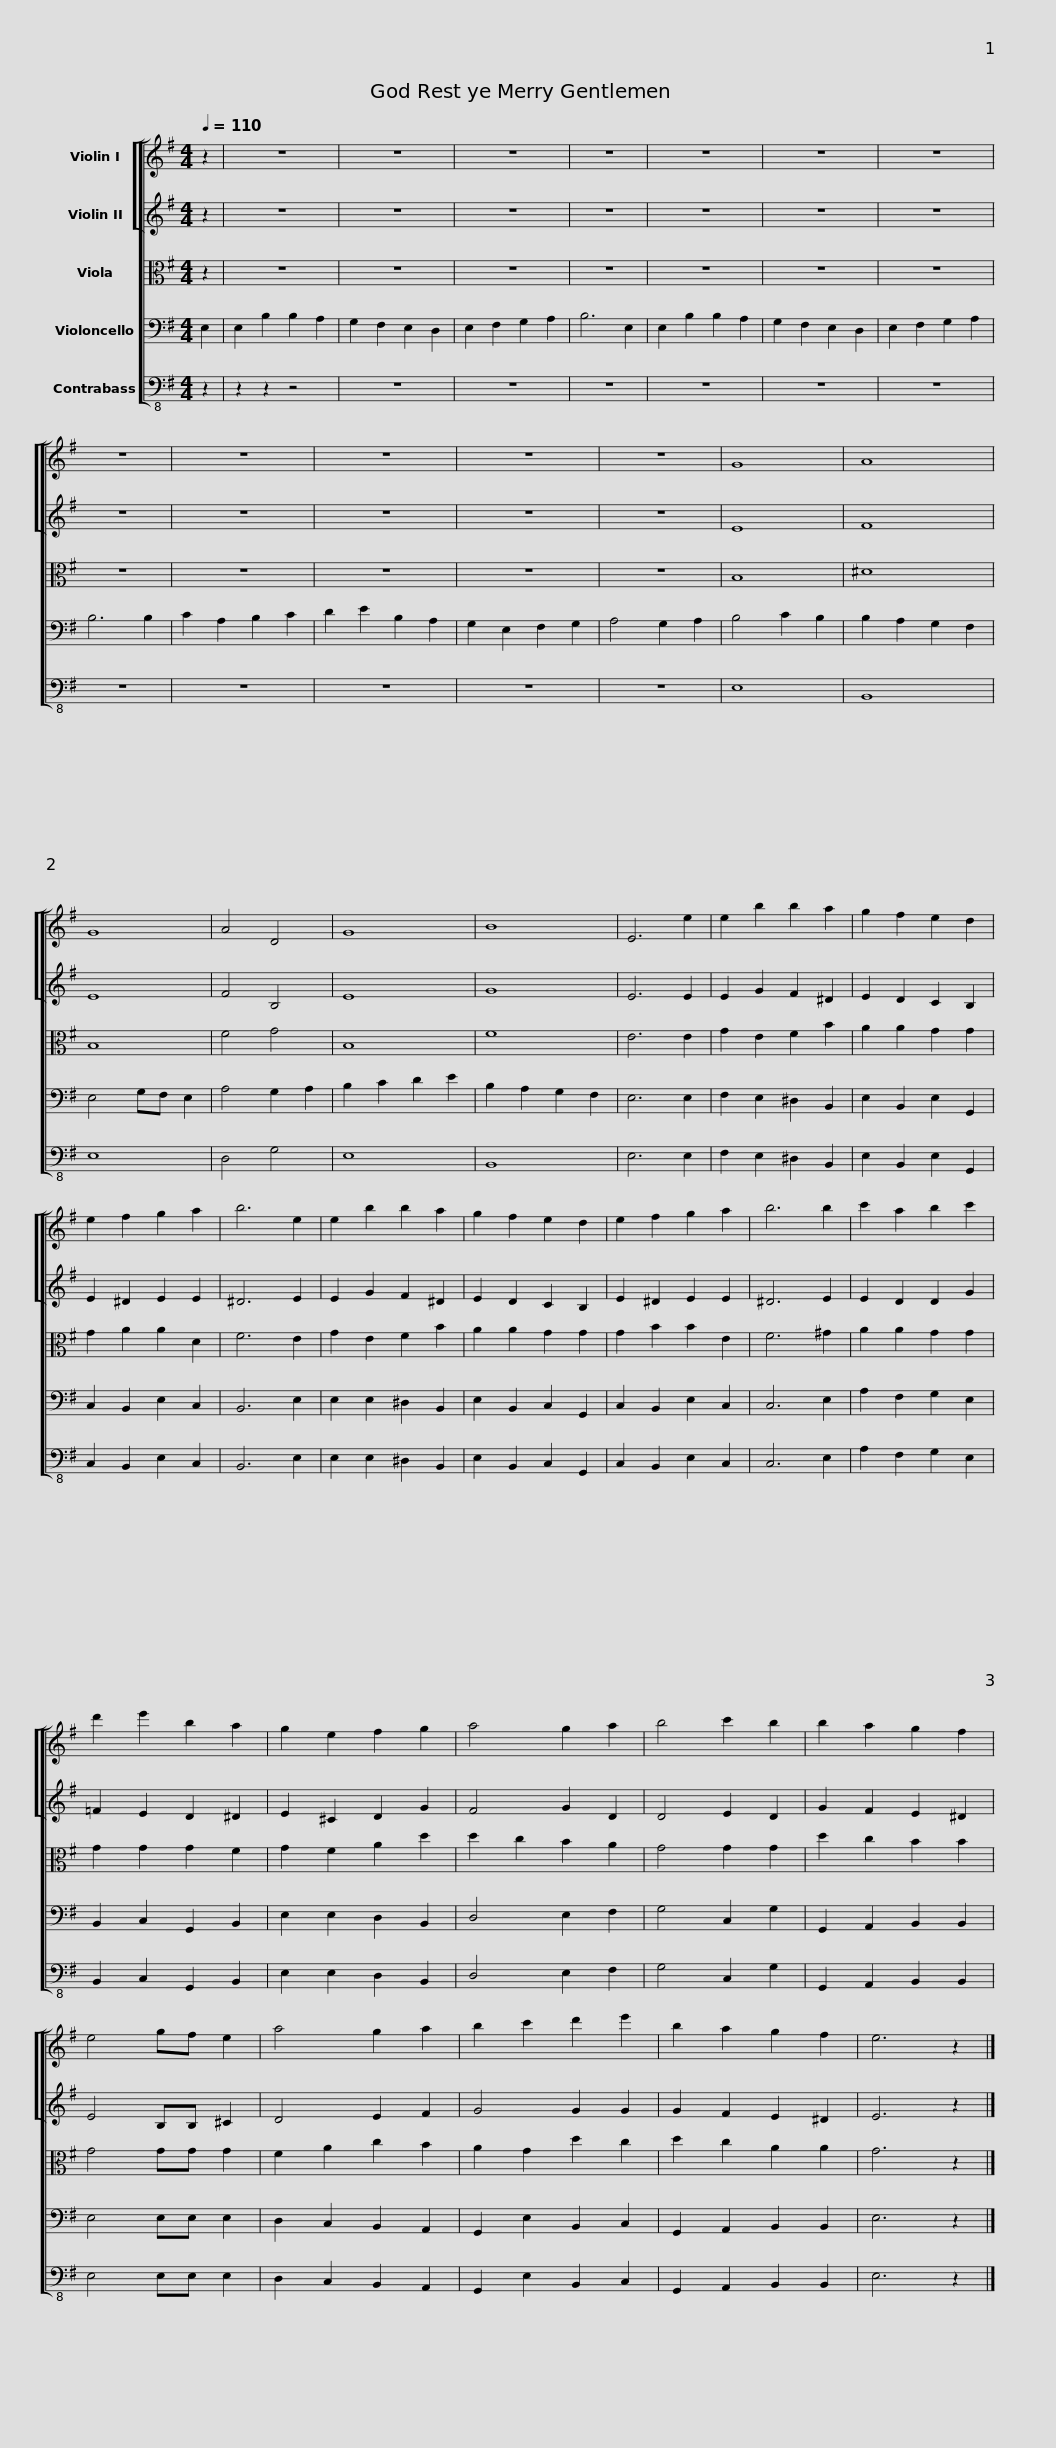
X:1
%%score [ [ 1 2 ] 3 4 5 ]
L:1/8
Q:1/4=110
M:4/4
I:linebreak $
K:G
V:1 treble
V:2 treble
V:3 alto
V:4 bass
V:5 bass-8
V:1
 z2 | z8 | z8 | z8 | z8 | %5
 z8 | z8 | z8 | z8 | z8 |$ %10
 z8 | z8 | z8 | G8 | A8 | %15
 G8 | A4 D4 | G8 | B8 | E6 e2 |$ %20
 e2 b2 b2 a2 | g2 f2 e2 d2 | e2 f2 g2 a2 | b6 e2 | e2 b2 b2 a2 | %25
 g2 f2 e2 d2 | e2 f2 g2 a2 | b6 b2 |$ c'2 a2 b2 c'2 | d'2 e'2 b2 a2 | %30
 g2 e2 f2 g2 | a4 g2 a2 | b4 c'2 b2 | b2 a2 g2 f2 | e4 gf e2 | %35
 a4 g2 a2 |$ b2 c'2 d'2 e'2 | b2 a2 g2 f2 | e6 z2 |] %39
V:2
 z2 | z8 | z8 | z8 | z8 | %5
 z8 | z8 | z8 | z8 | z8 |$ %10
 z8 | z8 | z8 | E8 | F8 | %15
 E8 | F4 B,4 | E8 | G8 | E6 E2 |$ %20
 E2 G2 F2 ^D2 | E2 D2 C2 B,2 | E2 ^D2 E2 E2 | ^D6 E2 | E2 G2 F2 ^D2 | %25
 E2 D2 C2 B,2 | E2 ^D2 E2 E2 | ^D6 E2 |$ E2 D2 D2 G2 | =F2 E2 D2 ^D2 | %30
 E2 ^C2 D2 G2 | F4 G2 D2 | D4 E2 D2 | G2 F2 E2 ^D2 | E4 B,B, ^C2 | %35
 D4 E2 F2 |$ G4 G2 G2 | G2 F2 E2 ^D2 | E6 z2 |] %39
V:3
 z2 | z8 | z8 | z8 | z8 | %5
 z8 | z8 | z8 | z8 | z8 |$ %10
 z8 | z8 | z8 | B,8 | ^D8 | %15
 B,8 | F4 G4 | B,8 | F8 | E6 E2 |$ %20
 G2 E2 F2 B2 | A2 A2 G2 G2 | G2 A2 A2 D2 | F6 E2 | G2 E2 F2 B2 | %25
 A2 A2 G2 G2 | G2 B2 B2 E2 | F6 ^G2 |$ A2 A2 G2 G2 | G2 G2 G2 F2 | %30
 G2 F2 A2 d2 | d2 c2 B2 A2 | G4 G2 G2 | d2 c2 B2 B2 | G4 GG G2 | %35
 F2 A2 c2 B2 |$ A2 G2 d2 c2 | d2 c2 A2 A2 | G6 z2 |] %39
V:4
 E,2 | E,2 B,2 B,2 A,2 | G,2 F,2 E,2 D,2 | E,2 F,2 G,2 A,2 | B,6 E,2 | %5
 E,2 B,2 B,2 A,2 | G,2 F,2 E,2 D,2 | E,2 F,2 G,2 A,2 | B,6 B,2 | C2 A,2 B,2 C2 |$ %10
 D2 E2 B,2 A,2 | G,2 E,2 F,2 G,2 | A,4 G,2 A,2 | B,4 C2 B,2 | B,2 A,2 G,2 F,2 | %15
 E,4 G,F, E,2 | A,4 G,2 A,2 | B,2 C2 D2 E2 | B,2 A,2 G,2 F,2 | E,6 E,2 |$ %20
 F,2 E,2 ^D,2 B,,2 | E,2 B,,2 E,2 G,,2 | C,2 B,,2 E,2 C,2 | B,,6 E,2 | E,2 E,2 ^D,2 B,,2 | %25
 E,2 B,,2 C,2 G,,2 | C,2 B,,2 E,2 C,2 | C,6 E,2 |$ A,2 F,2 G,2 E,2 | B,,2 C,2 G,,2 B,,2 | %30
 E,2 E,2 D,2 B,,2 | D,4 E,2 F,2 | G,4 C,2 G,2 | G,,2 A,,2 B,,2 B,,2 | E,4 E,E, E,2 | %35
 D,2 C,2 B,,2 A,,2 |$ G,,2 E,2 B,,2 C,2 | G,,2 A,,2 B,,2 B,,2 | E,6 z2 |] %39
V:5
 z2 | z2 z2 z4 | z8 | z8 | z8 | %5
 z8 | z8 | z8 | z8 | z8 |$ %10
 z8 | z8 | z8 | E,8 | B,,8 | %15
 E,8 | D,4 G,4 | E,8 | B,,8 | E,6 E,2 |$ %20
 F,2 E,2 ^D,2 B,,2 | E,2 B,,2 E,2 G,,2 | C,2 B,,2 E,2 C,2 | B,,6 E,2 | E,2 E,2 ^D,2 B,,2 | %25
 E,2 B,,2 C,2 G,,2 | C,2 B,,2 E,2 C,2 | C,6 E,2 |$ A,2 F,2 G,2 E,2 | B,,2 C,2 G,,2 B,,2 | %30
 E,2 E,2 D,2 B,,2 | D,4 E,2 F,2 | G,4 C,2 G,2 | G,,2 A,,2 B,,2 B,,2 | E,4 E,E, E,2 | %35
 D,2 C,2 B,,2 A,,2 |$ G,,2 E,2 B,,2 C,2 | G,,2 A,,2 B,,2 B,,2 | E,6 z2 |] %39
